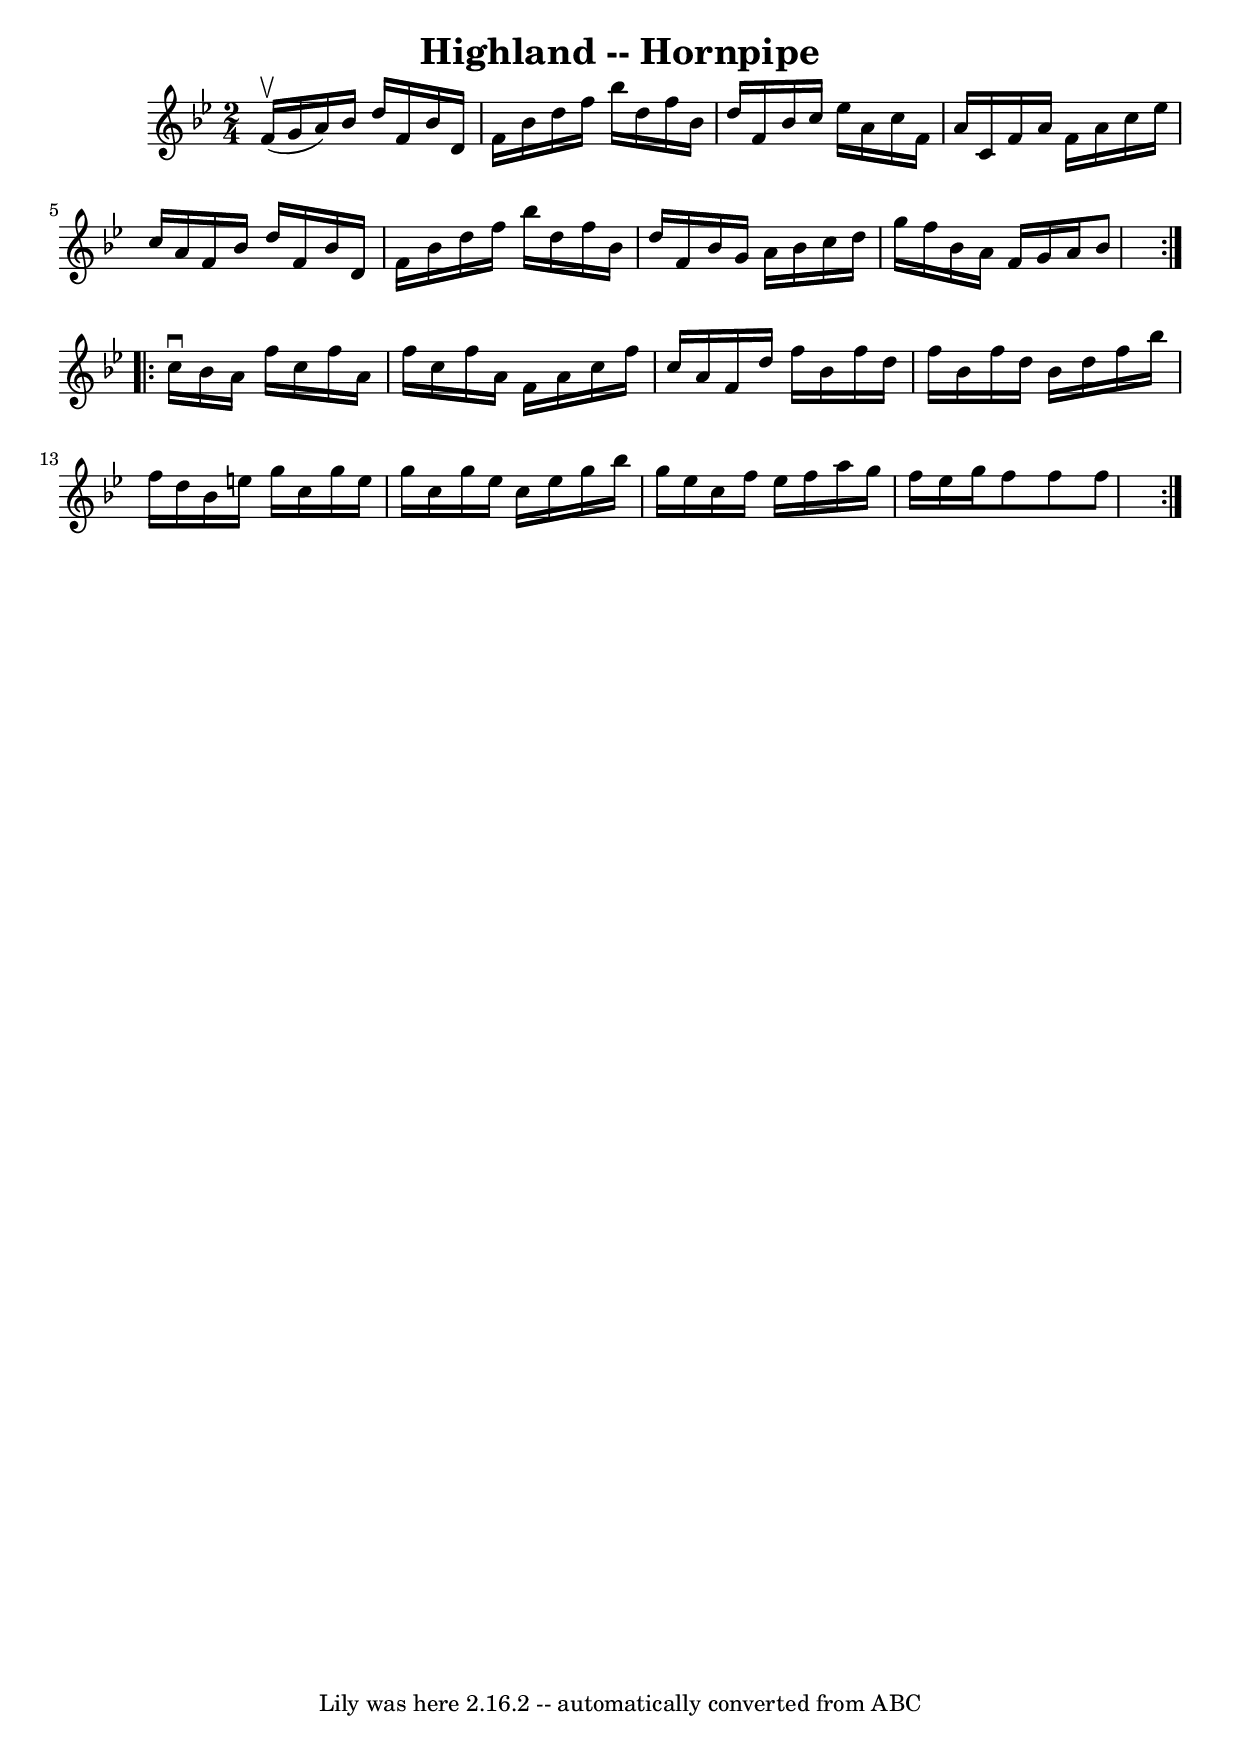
\version "2.16.2"
\include "Mammoth.ily"
\header {
	%% book = "Cole's 1000 Fiddle Tunes"
	crossRefNumber = "1"
	footnotes = ""
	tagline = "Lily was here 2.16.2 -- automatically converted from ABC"
	title = "Highland -- Hornpipe"
}
voicedefault =  {


\repeat volta 2 {
\time 2/4 
\key bes \major f'16 (^\upbow g'16 a'16) |
   
bes'16 d''16 f'16 bes'16 d'16 f'16 bes'16 d''16  |
  
 f''16 bes''16 d''16 f''16 bes'16 d''16 f'16 bes'16  
|
 c''16 ees''16 a'16 c''16 f'16 a'16 c'16 f'16  
|
 a'16 f'16 a'16 c''16 ees''16 c''16 a'16 f'16  
|
 bes'16 d''16 f'16 bes'16 d'16 f'16 bes'16    
d''16  |
 f''16 bes''16 d''16 f''16 bes'16 d''16 f'16 
 bes'16  |
 g'16 a'16 bes'16 c''16 d''16 g''16    
f''16 bes'16  |
 a'16 f'16 g'16 a'16 bes'8  }     
\repeat volta 2 { c''16^\downbow bes'16  |
 a'16 f''16 c''16 
 f''16 a'16 f''16 c''16 f''16  |
 a'16 f'16 a'16    
c''16 f''16 c''16 a'16 f'16  |
 d''16 f''16 bes'16    
f''16 d''16 f''16 bes'16 f''16  |
 d''16 bes'16 d''16 
 f''16 bes''16 f''16 d''16 bes'16  |
 e''16 g''16    
c''16 g''16 e''16 g''16 c''16 g''16  |
 ees''16 c''16 
 ees''16 g''16 bes''16 g''16 ees''16 c''16  |
 f''16   
 ees''16 f''16 a''16 g''16 f''16 ees''16 g''16  |
   
f''8 f''8 f''8  }   
}

\score{
    <<

	\context Staff="default"
	{
	    \voicedefault 
	}

    >>
	\layout {
	}
	\midi {}
}
